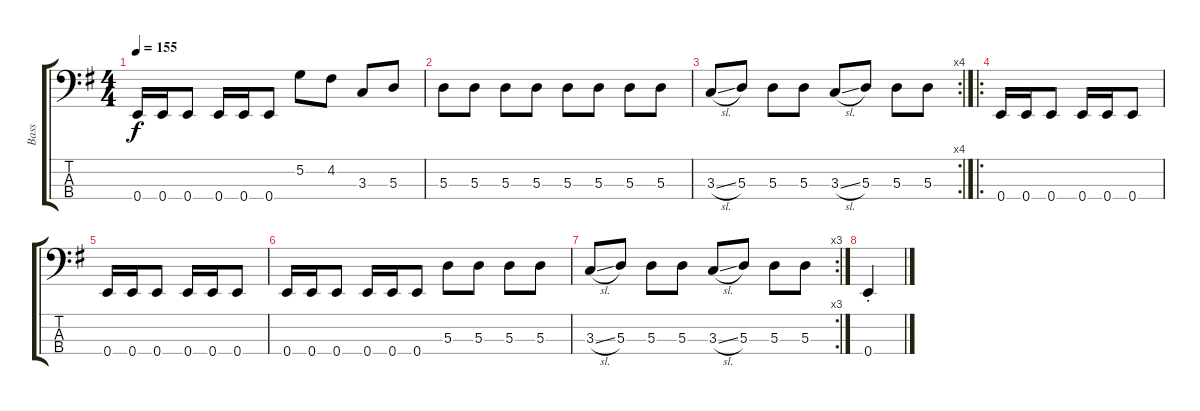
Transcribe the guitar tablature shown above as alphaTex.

\track ("Bass" "Bass") {instrument electricbassfinger}
\staff {score tabs}
\tuning (G2 D2 A1 E1) {hide}
\ts (4 4)
\tempo 155
\clef f4
\ks g
0.4.16{dy f} 0.4.16 0.4.8 0.4.16 0.4.16 0.4.8 5.2.8 4.2.8 3.3.8 5.3.8 |
5.3.8 5.3.8 5.3.8 5.3.8 5.3.8 5.3.8 5.3.8 5.3.8 |
\rc 4
3.3{sl}.8 5.3.8 5.3.8 5.3.8 3.3{sl}.8 5.3.8 5.3.8 5.3.8 |
\ro
0.4.16 0.4.16 0.4.8 0.4.16 0.4.16 0.4.8 |
0.4.16 0.4.16 0.4.8 0.4.16 0.4.16 0.4.8 |
0.4.16 0.4.16 0.4.8 0.4.16 0.4.16 0.4.8 5.3.8 5.3.8 5.3.8 5.3.8 |
\rc 3
3.3{sl}.8 5.3.8 5.3.8 5.3.8 3.3{sl}.8 5.3.8 5.3.8 5.3.8 |
0.4{st}.4
